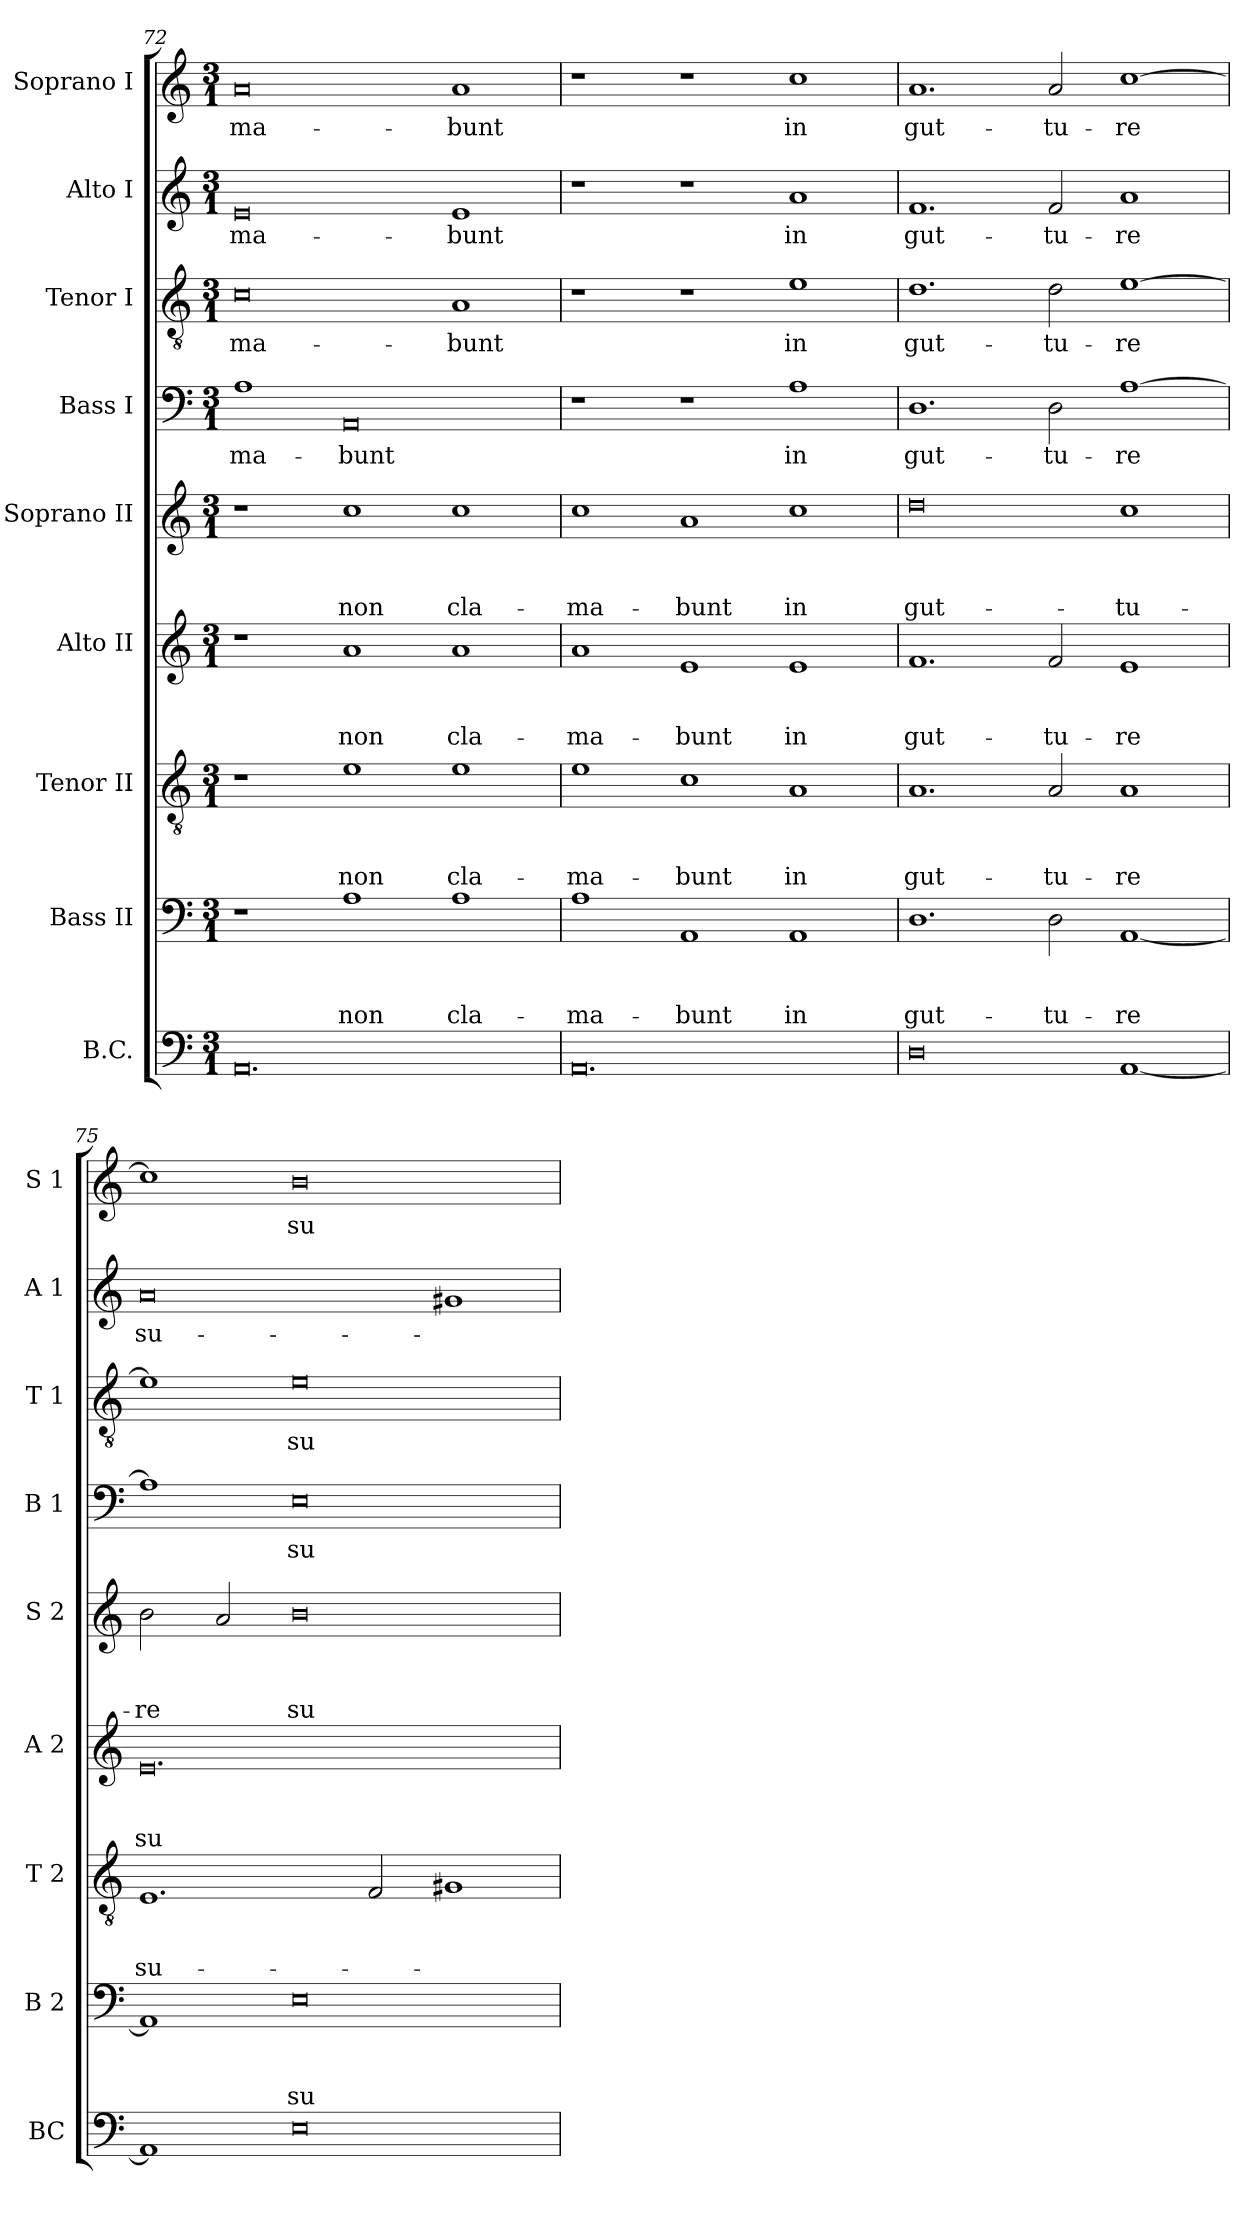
**kern	**kern	**text	**text	**text	**kern	**text	**text	**text	**kern	**text	**text	**text	**kern	**text	**text	**text	**kern	**text	**kern	**text	**kern	**text	**kern	**text
*part9	*part8	*part8	*part8	*part8	*part7	*part7	*part7	*part7	*part6	*part6	*part6	*part6	*part5	*part5	*part5	*part5	*part4	*part4	*part3	*part3	*part2	*part2	*part1	*part1
*staff9	*staff8	*staff8	*staff8	*staff8	*staff7	*staff7	*staff7	*staff7	*staff6	*staff6	*staff6	*staff6	*staff5	*staff5	*staff5	*staff5	*staff4	*staff4	*staff3	*staff3	*staff2	*staff2	*staff1	*staff1
*I"B.C.	*I"Bass II	*	*	*	*I"Tenor II	*	*	*	*I"Alto II	*	*	*	*I"Soprano II	*	*	*	*I"Bass I	*	*I"Tenor I	*	*I"Alto I	*	*I"Soprano I	*
*I'BC	*I'B 2	*	*	*	*I'T 2	*	*	*	*I'A 2	*	*	*	*I'S 2	*	*	*	*I'B 1	*	*I'T 1	*	*I'A 1	*	*I'S 1	*
*clefF4	*clefF4	*	*	*	*clefGv2	*	*	*	*clefG2	*	*	*	*clefG2	*	*	*	*clefF4	*	*clefGv2	*	*clefG2	*	*clefG2	*
*k[]	*k[]	*	*	*	*k[]	*	*	*	*k[]	*	*	*	*k[]	*	*	*	*k[]	*	*k[]	*	*k[]	*	*k[]	*
*C:	*C:	*	*	*	*C:	*	*	*	*C:	*	*	*	*C:	*	*	*	*C:	*	*C:	*	*C:	*	*C:	*
*M3/1	*M3/1	*	*	*	*M3/1	*	*	*	*M3/1	*	*	*	*M3/1	*	*	*	*M3/1	*	*M3/1	*	*M3/1	*	*M3/1	*
=72	=72	=72	=72	=72	=72	=72	=72	=72	=72	=72	=72	=72	=72	=72	=72	=72	=72	=72	=72	=72	=72	=72	=72	=72
!	!	!	!	!	!	!	!	!	!	!	!	!	!	!	!	!	!	!LO:LY:b	!	!LO:LY:b	!	!LO:LY:b	!	!LO:LY:b
0.AA	1r	.	.	.	1r	.	.	.	1r	.	.	.	1r	.	.	.	1A	-ma-	0c	-ma-	0e	-ma-	0a	-ma-
!	!	!	!	!LO:LY:b	!	!	!	!LO:LY:b	!	!	!	!LO:LY:b	!	!	!	!LO:LY:b	!	!LO:LY:b	!	!	!	!	!	!
.	1A	.	.	non	1e	.	.	non	1a	.	.	non	1cc	.	.	non	0AA	-bunt	.	.	.	.	.	.
!	!	!	!	!LO:LY:b	!	!	!	!LO:LY:b	!	!	!	!LO:LY:b	!	!	!	!LO:LY:b	!	!	!	!LO:LY:b	!	!LO:LY:b	!	!LO:LY:b
.	1A	.	.	cla-	1e	.	.	cla-	1a	.	.	cla-	1cc	.	.	cla-	.	.	1A	-bunt	1e	-bunt	1a	-bunt
=73	=73	=73	=73	=73	=73	=73	=73	=73	=73	=73	=73	=73	=73	=73	=73	=73	=73	=73	=73	=73	=73	=73	=73	=73
!	!	!	!	!LO:LY:b	!	!	!	!LO:LY:b	!	!	!	!LO:LY:b	!	!	!	!LO:LY:b	!	!	!	!	!	!	!	!
0.AA	1A	.	.	-ma-	1e	.	.	-ma-	1a	.	.	-ma-	1cc	.	.	-ma-	1r	.	1r	.	1r	.	1r	.
!	!	!	!	!LO:LY:b	!	!	!	!LO:LY:b	!	!	!	!LO:LY:b	!	!	!	!LO:LY:b	!	!	!	!	!	!	!	!
.	1AA	.	.	-bunt	1c	.	.	-bunt	1e	.	.	-bunt	1a	.	.	-bunt	1r	.	1r	.	1r	.	1r	.
!	!	!	!	!LO:LY:b	!	!	!	!LO:LY:b	!	!	!	!LO:LY:b	!	!	!	!LO:LY:b	!	!LO:LY:b	!	!LO:LY:b	!	!LO:LY:b	!	!LO:LY:b
.	1AA	.	.	in	1A	.	.	in	1e	.	.	in	1cc	.	.	in	1A	in	1e	in	1a	in	1cc	in
=74	=74	=74	=74	=74	=74	=74	=74	=74	=74	=74	=74	=74	=74	=74	=74	=74	=74	=74	=74	=74	=74	=74	=74	=74
!	!	!	!	!LO:LY:b	!	!	!	!LO:LY:b	!	!	!	!LO:LY:b	!	!	!	!LO:LY:b	!	!LO:LY:b	!	!LO:LY:b	!	!LO:LY:b	!	!LO:LY:b
0D	1.D	.	.	gut-	1.A	.	.	gut-	1.f	.	.	gut-	0dd	.	.	gut-	1.D	gut-	1.d	gut-	1.f	gut-	1.a	gut-
!	!	!	!	!LO:LY:b	!	!	!	!LO:LY:b	!	!	!	!LO:LY:b	!	!	!	!	!	!LO:LY:b	!	!LO:LY:b	!	!LO:LY:b	!	!LO:LY:b
.	2D\	.	.	-tu-	2A/	.	.	-tu-	2f/	.	.	-tu-	.	.	.	.	2D\	-tu-	2d\	-tu-	2f/	-tu-	2a/	-tu-
!	!	!	!	!LO:LY:b	!	!	!	!LO:LY:b	!	!	!	!LO:LY:b	!	!	!	!LO:LY:b	!	!LO:LY:b	!	!LO:LY:b	!	!LO:LY:b	!	!LO:LY:b
[1AA	[1AA	.	.	-re	1A	.	.	-re	1e	.	.	-re	1cc	.	.	-tu-	[1A	-re	[1e	-re	1a	-re	[1cc	-re
=75	=75	=75	=75	=75	=75	=75	=75	=75	=75	=75	=75	=75	=75	=75	=75	=75	=75	=75	=75	=75	=75	=75	=75	=75
!	!	!	!	!	!	!	!	!LO:LY:b	!	!	!	!LO:LY:b	!	!	!	!LO:LY:b	!	!	!	!	!	!LO:LY:b	!	!
1AA]	1AA]	.	.	.	1.E	.	.	su-	0.e	.	.	su-	2b\	.	.	-re	1A]	.	1e]	.	0a	su-	1cc]	.
.	.	.	.	.	.	.	.	.	.	.	.	.	2a/	.	.	.	.	.	.	.	.	.	.	.
!	!	!	!	!LO:LY:b	!	!	!	!	!	!	!	!	!	!	!	!LO:LY:b	!	!LO:LY:b	!	!LO:LY:b	!	!	!	!LO:LY:b
0E	0E	.	.	su-	.	.	.	.	.	.	.	.	0b	.	.	su-	0E	su-	0e	su-	.	.	0b	su-
.	.	.	.	.	2F/	.	.	.	.	.	.	.	.	.	.	.	.	.	.	.	.	.	.	.
.	.	.	.	.	1G#X	.	.	.	.	.	.	.	.	.	.	.	.	.	.	.	1g#X	.	.	.
=	=	=	=	=	=	=	=	=	=	=	=	=	=	=	=	=	=	=	=	=	=	=	=	=
*-	*-	*-	*-	*-	*-	*-	*-	*-	*-	*-	*-	*-	*-	*-	*-	*-	*-	*-	*-	*-	*-	*-	*-	*-
